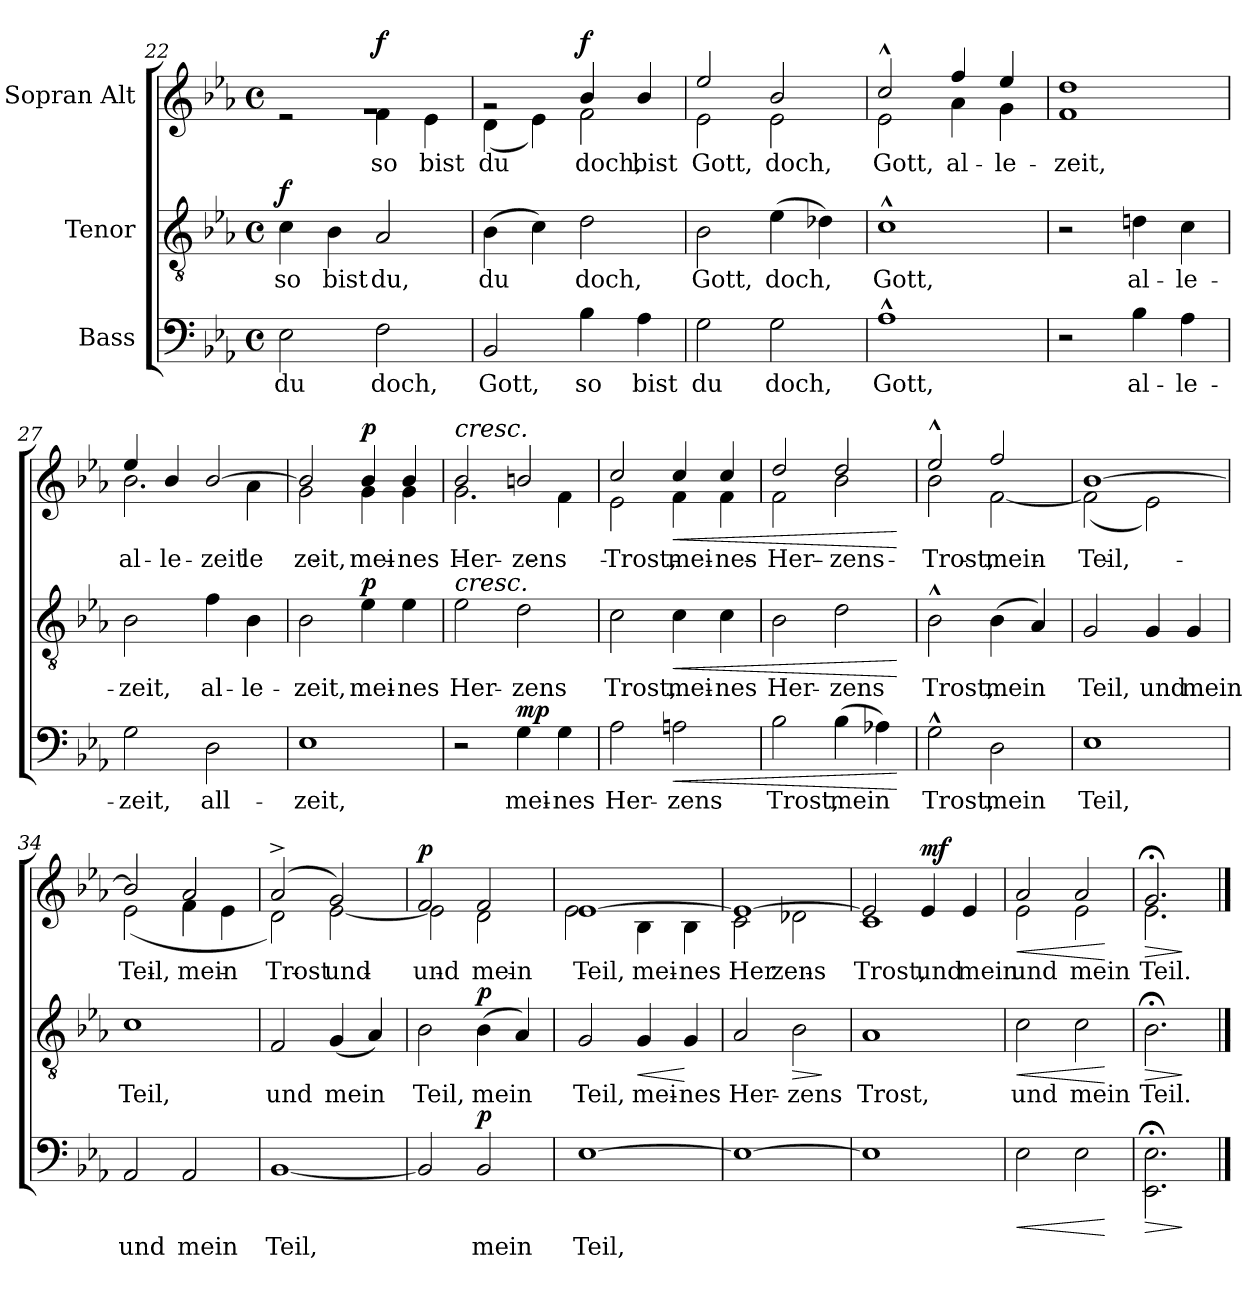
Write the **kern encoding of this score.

**kern	**text	**dynam	**kern	**text	**dynam	**kern	**text	**dynam
*part3	*part3	*part3	*part2	*part2	*part2	*part1	*part1	*part1
*staff3	*staff3	*staff3	*staff2	*staff2	*staff2	*staff1	*staff1	*staff1
*I"Bass	*	*	*I"Tenor	*	*	*I"Sopran Alt	*	*
*clefF4	*	*	*clefGv2	*	*	*clefG2	*	*
*k[b-e-a-]	*	*	*k[b-e-a-]	*	*	*k[b-e-a-]	*	*
*M4/4	*	*	*M4/4	*	*	*M4/4	*	*
*met(c)	*	*	*met(c)	*	*	*met(c)	*	*
=22	=22	=22	=22	=22	=22	=22	=22	=22
*	*	*	*	*	*	*^	*	*
!	!	!	!	!	!LO:DY:a	!	!	!	!
2E-\	du	.	4c\	so	f	1rg	2r	.	.
.	.	.	4B-\	bist	.	.	.	.	.
!	!	!	!	!	!	!	!	!	!LO:DY:b
2F\	doch,	.	2A-/	du,	.	.	4f\	so	f
.	.	.	.	.	.	.	4e-\	bist	.
=23	=23	=23	=23	=23	=23	=23	=23	=23	=23
2BB-/	Gott,	.	(4B-\	du	.	2rg	(4d\	du	.
.	.	.	4c\)	.	.	.	4e-\)	.	.
!	!	!	!	!	!	!	!	!	!LO:DY:a
4B-\	so	.	2d\	doch,	.	4b-/	2f\	doch,	f
4A-\	bist	.	.	.	.	4b-/	.	bist	.
=24	=24	=24	=24	=24	=24	=24	=24	=24	=24
2G\	du	.	2B-\	Gott,	.	2ee-/	2e-\	Gott,	.
2G\	doch,	.	(4e-\	doch,	.	2b-/	2e-\	doch,	.
.	.	.	4d-X\)	.	.	.	.	.	.
!!LO:LB:g=z	!!
=25	=25	=25	=25	=25	=25	=25	=25	=25	=25
1A-^^	Gott,	.	1c^^	Gott,	.	2cc^^/	2e-\	Gott,	.
.	.	.	.	.	.	4ff/	4a-\	al-	.
.	.	.	.	.	.	4ee-/	4g\	-le-	.
=26	=26	=26	=26	=26	=26	=26	=26	=26	=26
2r	.	.	2r	.	.	1dd	1f	-zeit,	.
4B-\	al-	.	4dn\	al-	.	.	.	.	.
4A-\	-le-	.	4c\	-le-	.	.	.	.	.
=27	=27	=27	=27	=27	=27	=27	=27	=27	=27
2G\	-zeit,	.	2B-\	-zeit,	.	4ee-/	2.b-\	al-	.
.	.	.	.	.	.	4b-/	.	-le-	.
2D\	all-	.	4f\	al-	.	[2b-/	.	-zeit	.
.	.	.	4B-\	-le-	.	.	4a-\	-le-	.
=28	=28	=28	=28	=28	=28	=28	=28	=28	=28
1E-	-zeit,	.	2B-\	-zeit,	.	2b-/]	2g\	-zeit,	.
!	!	!	!	!	!LO:DY:a	!	!	!	!LO:DY:a
.	.	.	4e-\	mei-	p	4b-/	4g\	mei-	p
.	.	.	4e-\	-nes	.	4b-/	4g\	-nes	.
=29	=29	=29	=29	=29	=29	=29	=29	=29	=29
!	!	!	!	!	!	!LO:TX:a:i:t=cresc.	!	!	!
!	!	!	!LO:TX:a:i:t=cresc.	!	!	!	!	!	!
2r	.	.	2e-\	Her-	.	2b-/	2.g\	Her-	.
!	!	!LO:DY:a	!	!	!	!	!	!	!
4G\	mei-	mp	2d\	-zens	.	2bn/	.	-zens	.
4G\	-nes	.	.	.	.	.	4f\	.	.
!!LO:LB:g=z	!!
=30	=30	=30	=30	=30	=30	=30	=30	=30	=30
2A-\	Her-	.	2c\	Trost,	.	2cc/	2e-\	Trost,	.
!	!	!LO:HP:b	!	!	!LO:HP:b	!	!	!	!LO:HP:b
2An\	-zens	<	4c\	mei-	<	4cc/	4f\	mei-	<
.	.	.	4c\	-nes	.	4cc/	4f\	-nes	.
=31	=31	=31	=31	=31	=31	=31	=31	=31	=31
2B-\	Trost,	.	2B-\	Her-	.	2dd/	2f\	Her-	.
(4B-\	mein	.	2d\	-zens	.	2dd/	2b-\	-zens	.
4A-X\)	.	.	.	.	.	.	.	.	.
*	*	*	*	*	*	*v	*v	*	*
.	.	[	.	.	[	.	.	[
=32	=32	=32	=32	=32	=32	=32	=32	=32
*	*	*	*	*	*	*^	*	*
2G^^\	Trost,	.	2B-^^\	Trost,	.	2ee-^^/	2b-\	Trost,	.
2D\	mein	.	(4B-\	mein	.	2ff/	[2f\	mein	.
.	.	.	4A-/)	.	.	.	.	.	.
=33	=33	=33	=33	=33	=33	=33	=33	=33	=33
1E-	Teil,	.	2G/	Teil,	.	[1b-	(2f\]	Teil,	.
.	.	.	4G/	und	.	.	2e-\)	.	.
.	.	.	4G/	mein	.	.	.	.	.
=34	=34	=34	=34	=34	=34	=34	=34	=34	=34
2AA-/	und	.	1c	Teil,	.	2b-/]	(2e-\	Teil,	.
2AA-/	mein	.	.	.	.	2a-/	4f\	mein	.
.	.	.	.	.	.	.	4e-\	.	.
!!LO:LB:g=z	!!
=35	=35	=35	=35	=35	=35	=35	=35	=35	=35
[1BB-	Teil,	.	2F/	und	.	(2a-^/	2d\)	Trost	.
.	.	.	(4G/	mein	.	2g/)	[2e-\	und	.
.	.	.	4A-/)	.	.	.	.	.	.
=36	=36	=36	=36	=36	=36	=36	=36	=36	=36
!	!	!	!	!	!	!	!	!	!LO:DY:a
2BB-/]	.	.	2B-\	Teil,	.	2f/	2e-\]	und	p
!	!	!LO:DY:a	!	!	!LO:DY:a	!	!	!	!
2BB-/	mein	p	(4B-\	mein	p	2f/	2d\	mein	.
.	.	.	4A-/)	.	.	.	.	.	.
=37	=37	=37	=37	=37	=37	=37	=37	=37	=37
[1E-	Teil,	.	2G/	Teil,	.	[1e-	2e-\	Teil,	.
!	!	!	!	!	!LO:HP:b	!	!	!	!
.	.	.	4G/	mei-	<	.	4B-\	mei-	.
.	.	.	4G/	-nes	[	.	4B-\	-nes	.
=38	=38	=38	=38	=38	=38	=38	=38	=38	=38
1E-_	.	.	2A-/	Her-	.	1e-_	2c\	Her-	.
!	!	!	!	!	!LO:HP:b	!	!	!	!
.	.	.	2B-\	-zens	>	.	2d-X\	-zens	.
*	*	*	*	*	*	*v	*v	*	*
.	.	.	.	.	]	.	.	.
=39	=39	=39	=39	=39	=39	=39	=39	=39
*	*	*	*	*	*	*^	*	*
1E-]	.	.	1A-	Trost,	.	2e-/]	1c	Trost,	.
!	!	!	!	!	!	!	!	!	!LO:DY:a
.	.	.	.	.	.	4e-/	.	und	mf
.	.	.	.	.	.	4e-/	.	mein	.
=40	=40	=40	=40	=40	=40	=40	=40	=40	=40
!	!	!LO:HP:b	!	!	!LO:HP:b	!	!	!	!LO:HP:b
2E-\	.	<	2c\	und	<	2a-/	2e-\	und	<
2E-\	.	.	2c\	mein	.	2a-/	2e-\	mein	.
*	*	*	*	*	*	*v	*v	*	*
.	.	[	.	.	[	.	.	[
=41	=41	=41	=41	=41	=41	=41	=41	=41
!	!	!LO:HP:b	!	!	!LO:HP:b	!	!	!LO:HP:b
*	*	*	*	*	*	*^	*	*
2.EE-\;< 2.E-\;<	.	>	2.B-;<\	Teil.	>	2.g;</	2.e-\	Teil.	>
*	*	*	*	*	*	*v	*v	*	*
.	.	]	.	.	]	.	.	]
==	==	==	==	==	==	==	==	==
*-	*-	*-	*-	*-	*-	*-	*-	*-
